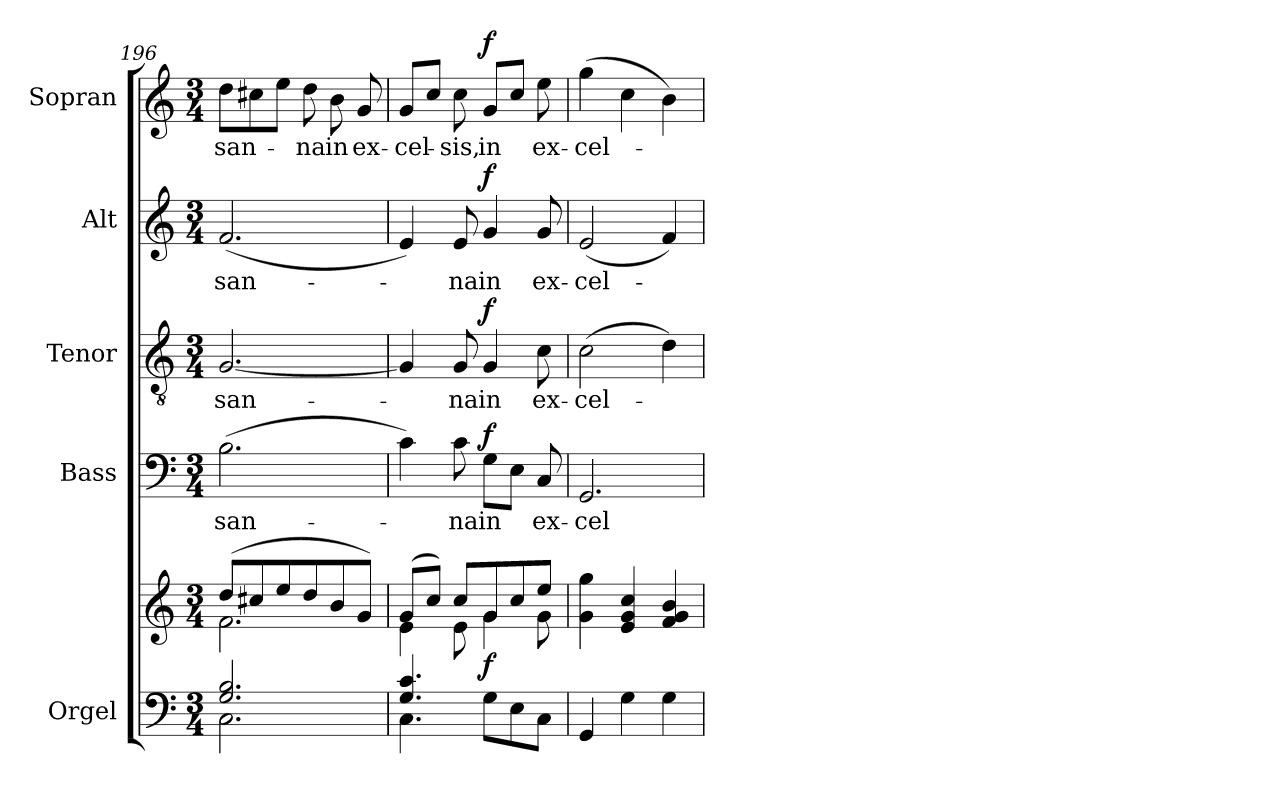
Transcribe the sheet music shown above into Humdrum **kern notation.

**kern	**kern	**dynam	**kern	**text	**dynam	**kern	**text	**dynam	**kern	**text	**dynam	**kern	**text	**dynam
*part5	*part5	*part5	*part4	*part4	*part4	*part3	*part3	*part3	*part2	*part2	*part2	*part1	*part1	*part1
*staff6	*staff5	*staff5/6	*staff4	*staff4	*staff4	*staff3	*staff3	*staff3	*staff2	*staff2	*staff2	*staff1	*staff1	*staff1
*I"Orgel	*	*	*I"Bass	*	*	*I"Tenor	*	*	*I"Alt	*	*	*I"Sopran	*	*
*I'Org.	*	*	*I'B.	*	*	*I'T.	*	*	*I'A.	*	*	*I'S.	*	*
*clefF4	*clefG2	*	*clefF4	*	*	*clefGv2	*	*	*clefG2	*	*	*clefG2	*	*
*k[]	*k[]	*	*k[]	*	*	*k[]	*	*	*k[]	*	*	*k[]	*	*
*C:	*C:	*	*C:	*	*	*C:	*	*	*C:	*	*	*C:	*	*
*M3/4	*M3/4	*	*M3/4	*	*	*M3/4	*	*	*M3/4	*	*	*M3/4	*	*
=196	=196	=196	=196	=196	=196	=196	=196	=196	=196	=196	=196	=196	=196	=196
*^	*^	*	*	*	*	*	*	*	*	*	*	*	*	*
!	!	!	!	!	!	!LO:LY:b	!	!	!LO:LY:b	!	!	!LO:LY:b	!	!	!LO:LY:b	!
2.G/ 2.B/	2.C\	(<8dd/L	2.f\	.	(>2.B\	-san-	.	[2.G/	-san-	.	(<2.f/	-san-	.	8dd\L	-san-	.
.	.	8cc#X/	.	.	.	.	.	.	.	.	.	.	.	8cc#X\	.	.
.	.	8ee/	.	.	.	.	.	.	.	.	.	.	.	8ee\J	.	.
!	!	!	!	!	!	!	!	!	!	!	!	!	!	!	!LO:LY:b	!
.	.	8dd/	.	.	.	.	.	.	.	.	.	.	.	8dd\	-na	.
!	!	!	!	!	!	!	!	!	!	!	!	!	!	!	!LO:LY:b	!
.	.	8b/	.	.	.	.	.	.	.	.	.	.	.	8b\	in	.
!	!	!	!	!	!	!	!	!	!	!	!	!	!	!	!LO:LY:b	!
.	.	8g/J)	.	.	.	.	.	.	.	.	.	.	.	8g/	ex-	.
=197	=197	=197	=197	=197	=197	=197	=197	=197	=197	=197	=197	=197	=197	=197	=197	=197
!	!	!	!	!	!	!	!	!	!	!	!	!	!	!	!LO:LY:b	!
4.G/ 4.c/	4.C\	(8g/L	4e\	.	4c\)	.	.	4G/]	.	.	4e/)	.	.	8g/L	-cel-	.
.	.	8cc/J)	.	.	.	.	.	.	.	.	.	.	.	8cc/J	.	.
!	!	!	!	!	!	!LO:LY:b	!	!	!LO:LY:b	!	!	!LO:LY:b	!	!	!LO:LY:b	!
.	.	8cc/L	8e\	.	8c\	-na	.	8G/	-na	.	8e/	-na	.	8cc\	-sis,	.
!	!	!	!	!LO:DY:b	!	!LO:LY:b	!LO:DY:a	!	!LO:LY:b	!LO:DY:a	!	!LO:LY:b	!LO:DY:a	!	!LO:LY:b	!LO:DY:a
8G\L	4.C\yy	8g/	4g\	f	8G\L	in	f	4G/	in	f	4g/	in	f	8g/L	in	f
8E\	.	8cc/	.	.	8E\J	.	.	.	.	.	.	.	.	8cc/J	.	.
!	!	!	!	!	!	!LO:LY:b	!	!	!LO:LY:b	!	!	!LO:LY:b	!	!	!LO:LY:b	!
8C\J	.	8ee/J	8g\	.	8C/	ex-	.	8c\	ex-	.	8g/	ex-	.	8ee\	ex-	.
*v	*v	*	*	*	*	*	*	*	*	*	*	*	*	*	*	*
=198	=198	=198	=198	=198	=198	=198	=198	=198	=198	=198	=198	=198	=198	=198	=198
!	!	!	!	!	!LO:LY:b	!	!	!LO:LY:b	!	!	!LO:LY:b	!	!	!LO:LY:b	!
*	*v	*v	*	*	*	*	*	*	*	*	*	*	*	*	*
4GG/	4g\ 4gg\	.	2.GG/	-cel-	.	(>2c\	-cel-	.	(<2e/	-cel-	.	(>4gg\	-cel-	.
4G\	4e/ 4g/ 4cc/	.	.	.	.	.	.	.	.	.	.	4cc\	.	.
4G\	4f/ 4g/ 4b/	.	.	.	.	4d\)	.	.	4f/)	.	.	4b\)	.	.
=	=	=	=	=	=	=	=	=	=	=	=	=	=	=
*-	*-	*-	*-	*-	*-	*-	*-	*-	*-	*-	*-	*-	*-	*-
